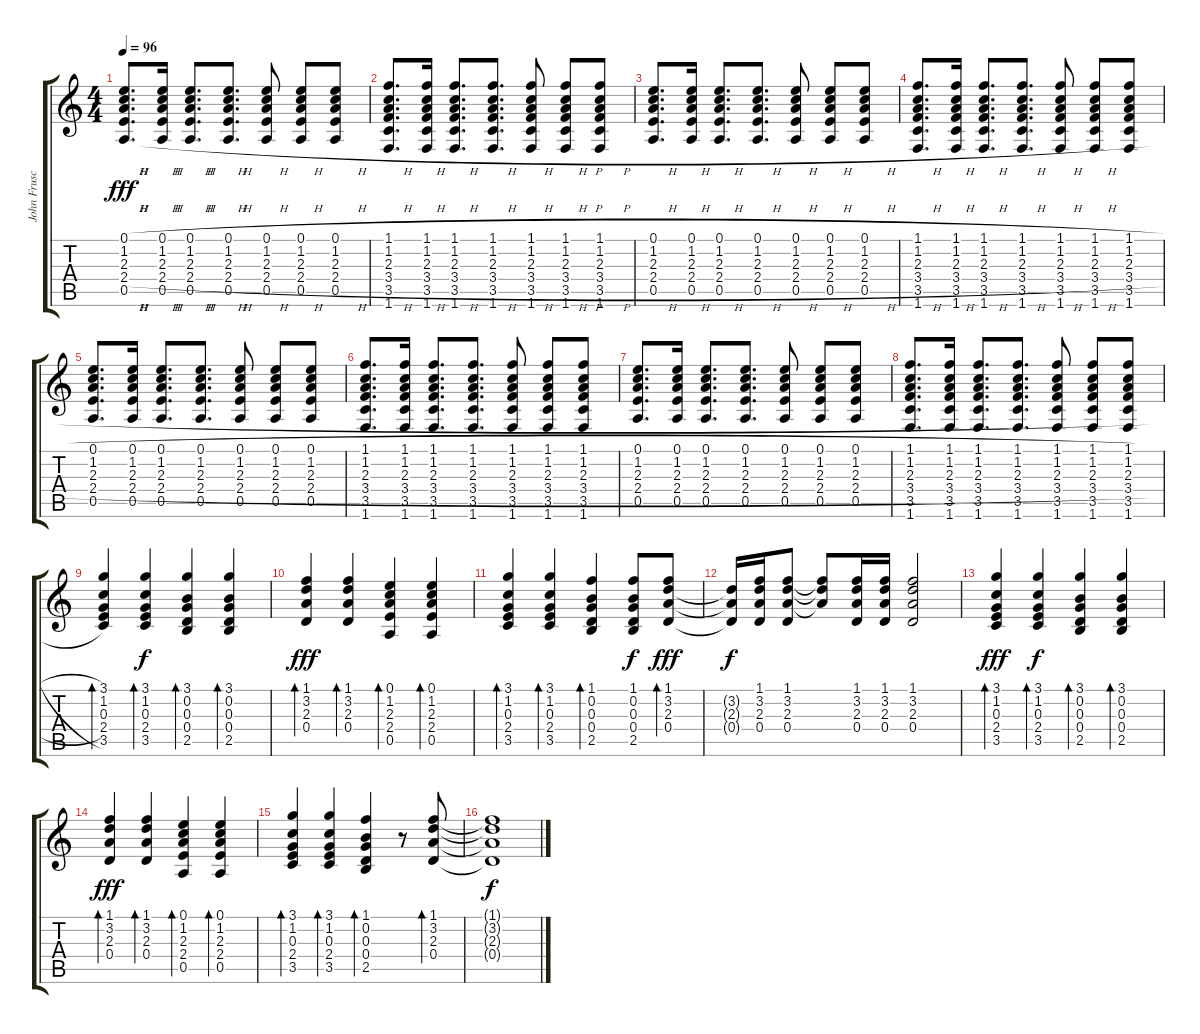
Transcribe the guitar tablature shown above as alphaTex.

\track ("John Frusciante (Main)" "John Frusc") {instrument acousticguitarsteel}
\staff {score tabs}
\tuning (E4 B3 G3 D3 A2 E2) {hide}
\ts (4 4)
\tempo 96
\clef g2
\ks c
(0.1{h} 1.2 2.3 2.4{h} 0.5{h}).8{d dy fff} (0.1{h} 1.2 2.3 2.4{h} 0.5{h}).16 (0.1{h} 1.2 2.3 2.4{h} 0.5{h}).8{d} (0.1{h} 1.2 2.3 2.4{h} 0.5{h}).8{d} (0.1{h} 1.2 2.3 2.4{h} 0.5{h}).8 (0.1{h} 1.2 2.3 2.4{h} 0.5{h}).8 (0.1{h} 1.2 2.3 2.4{h} 0.5{h}).8 |
(1.1{h} 1.2 2.3 3.4{h} 3.5{h} 1.6).8{d} (1.1{h} 1.2 2.3 3.4{h} 3.5{h} 1.6).16 (1.1{h} 1.2 2.3 3.4{h} 3.5{h} 1.6).8{d} (1.1{h} 1.2 2.3 3.4{h} 3.5{h} 1.6).8{d} (1.1{h} 1.2 2.3 3.4{h} 3.5{h} 1.6).8 (1.1{h} 1.2 2.3 3.4{h} 3.5{h} 1.6).8 (1.1{h} 1.2 2.3 3.4{h} 3.5{h} 1.6).8 |
(0.1{h} 1.2 2.3 2.4{h} 0.5{h}).8{d} (0.1{h} 1.2 2.3 2.4{h} 0.5{h}).16 (0.1{h} 1.2 2.3 2.4{h} 0.5{h}).8{d} (0.1{h} 1.2 2.3 2.4{h} 0.5{h}).8{d} (0.1{h} 1.2 2.3 2.4{h} 0.5{h}).8 (0.1{h} 1.2 2.3 2.4{h} 0.5{h}).8 (0.1{h} 1.2 2.3 2.4{h} 0.5{h}).8 |
(1.1{h} 1.2 2.3 3.4{h} 3.5{h} 1.6).8{d} (1.1{h} 1.2 2.3 3.4{h} 3.5{h} 1.6).16 (1.1{h} 1.2 2.3 3.4{h} 3.5{h} 1.6).8{d} (1.1{h} 1.2 2.3 3.4{h} 3.5{h} 1.6).8{d} (1.1{h} 1.2 2.3 3.4{h} 3.5{h} 1.6).8 (1.1{h} 1.2 2.3 3.4{h} 3.5{h} 1.6).8 (1.1{h} 1.2 2.3 3.4{h} 3.5{h} 1.6).8 |
(0.1{h} 1.2 2.3 2.4{h} 0.5{h}).8{d} (0.1{h} 1.2 2.3 2.4{h} 0.5{h}).16 (0.1{h} 1.2 2.3 2.4{h} 0.5{h}).8{d} (0.1{h} 1.2 2.3 2.4{h} 0.5{h}).8{d} (0.1{h} 1.2 2.3 2.4{h} 0.5{h}).8 (0.1{h} 1.2 2.3 2.4{h} 0.5{h}).8 (0.1{h} 1.2 2.3 2.4{h} 0.5{h}).8 |
(1.1{h} 1.2 2.3 3.4{h} 3.5{h} 1.6).8{d} (1.1{h} 1.2 2.3 3.4{h} 3.5{h} 1.6).16 (1.1{h} 1.2 2.3 3.4{h} 3.5{h} 1.6).8{d} (1.1{h} 1.2 2.3 3.4{h} 3.5{h} 1.6).8{d} (1.1{h} 1.2 2.3 3.4{h} 3.5{h} 1.6).8 (1.1{h} 1.2 2.3 3.4{h} 3.5{h} 1.6).8 (1.1{h} 1.2 2.3 3.4{h} 3.5{h} 1.6).8 |
(0.1{h} 1.2 2.3 2.4{h} 0.5{h}).8{d} (0.1{h} 1.2 2.3 2.4{h} 0.5{h}).16 (0.1{h} 1.2 2.3 2.4{h} 0.5{h}).8{d} (0.1{h} 1.2 2.3 2.4{h} 0.5{h}).8{d} (0.1{h} 1.2 2.3 2.4{h} 0.5{h}).8 (0.1{h} 1.2 2.3 2.4{h} 0.5{h}).8 (0.1{h} 1.2 2.3 2.4{h} 0.5{h}).8 |
(1.1{h} 1.2 2.3 3.4{h} 3.5{h} 1.6).8{d} (1.1{h} 1.2 2.3 3.4{h} 3.5{h} 1.6).16 (1.1{h} 1.2 2.3 3.4{h} 3.5{h} 1.6).8{d} (1.1{h} 1.2 2.3 3.4{h} 3.5{h} 1.6).8{d} (1.1{h} 1.2 2.3 3.4{h} 3.5{h} 1.6).8 (1.1{h} 1.2 2.3 3.4{h} 3.5{h} 1.6).8 (1.1{h} 1.2 2.3 3.4{h} 3.5{h} 1.6).8 |
(3.1 1.2 0.3 2.4 3.5).4{bd 30} (3.1 1.2 0.3 2.4 3.5).4{bd 30 dy f} (3.1 0.2 0.3 0.4 2.5).4{bd 60} (3.1 0.2 0.3 0.4 2.5).4{bd 60} |
(1.1 3.2 2.3 0.4).4{bd 60 dy fff} (1.1 3.2 2.3 0.4).4{bd 60} (0.1 1.2 2.3 2.4 0.5).4{bd 60} (0.1 1.2 2.3 2.4 0.5).4{bd 60} |
(3.1 1.2 0.3 2.4 3.5).4{bd 60} (3.1 1.2 0.3 2.4 3.5).4{bd 60} (1.1 0.2 0.3 0.4 2.5).4{bd 60} (1.1 0.2 0.3 0.4 2.5).8{dy f} (1.1 3.2 2.3 0.4).8{bd 120 dy fff} |
(3.2{t} 2.3{t} 0.4{t}).16{dy f} (1.1 3.2 2.3 0.4).16 (1.1 3.2 2.3 0.4).8 (1.1{t} 3.2{t} 2.3{t}).8 (1.1 3.2 2.3 0.4).16 (1.1 3.2 2.3 0.4).16 (1.1 3.2 2.3 0.4).2 |
(3.1 1.2 0.3 2.4 3.5).4{bd 30 dy fff} (3.1 1.2 0.3 2.4 3.5).4{bd 30 dy f} (3.1 0.2 0.3 0.4 2.5).4{bd 60} (3.1 0.2 0.3 0.4 2.5).4{bd 60} |
(1.1 3.2 2.3 0.4).4{bd 60 dy fff} (1.1 3.2 2.3 0.4).4{bd 60} (0.1 1.2 2.3 2.4 0.5).4{bd 60} (0.1 1.2 2.3 2.4 0.5).4{bd 60} |
(3.1 1.2 0.3 2.4 3.5).4{bd 60} (3.1 1.2 0.3 2.4 3.5).4{bd 60} (1.1 0.2 0.3 0.4 2.5).4{bd 60} r.8 (1.1 3.2 2.3 0.4).8{bd 120} |
(1.1{t} 3.2{t} 2.3{t} 0.4{t}).1{dy f}
